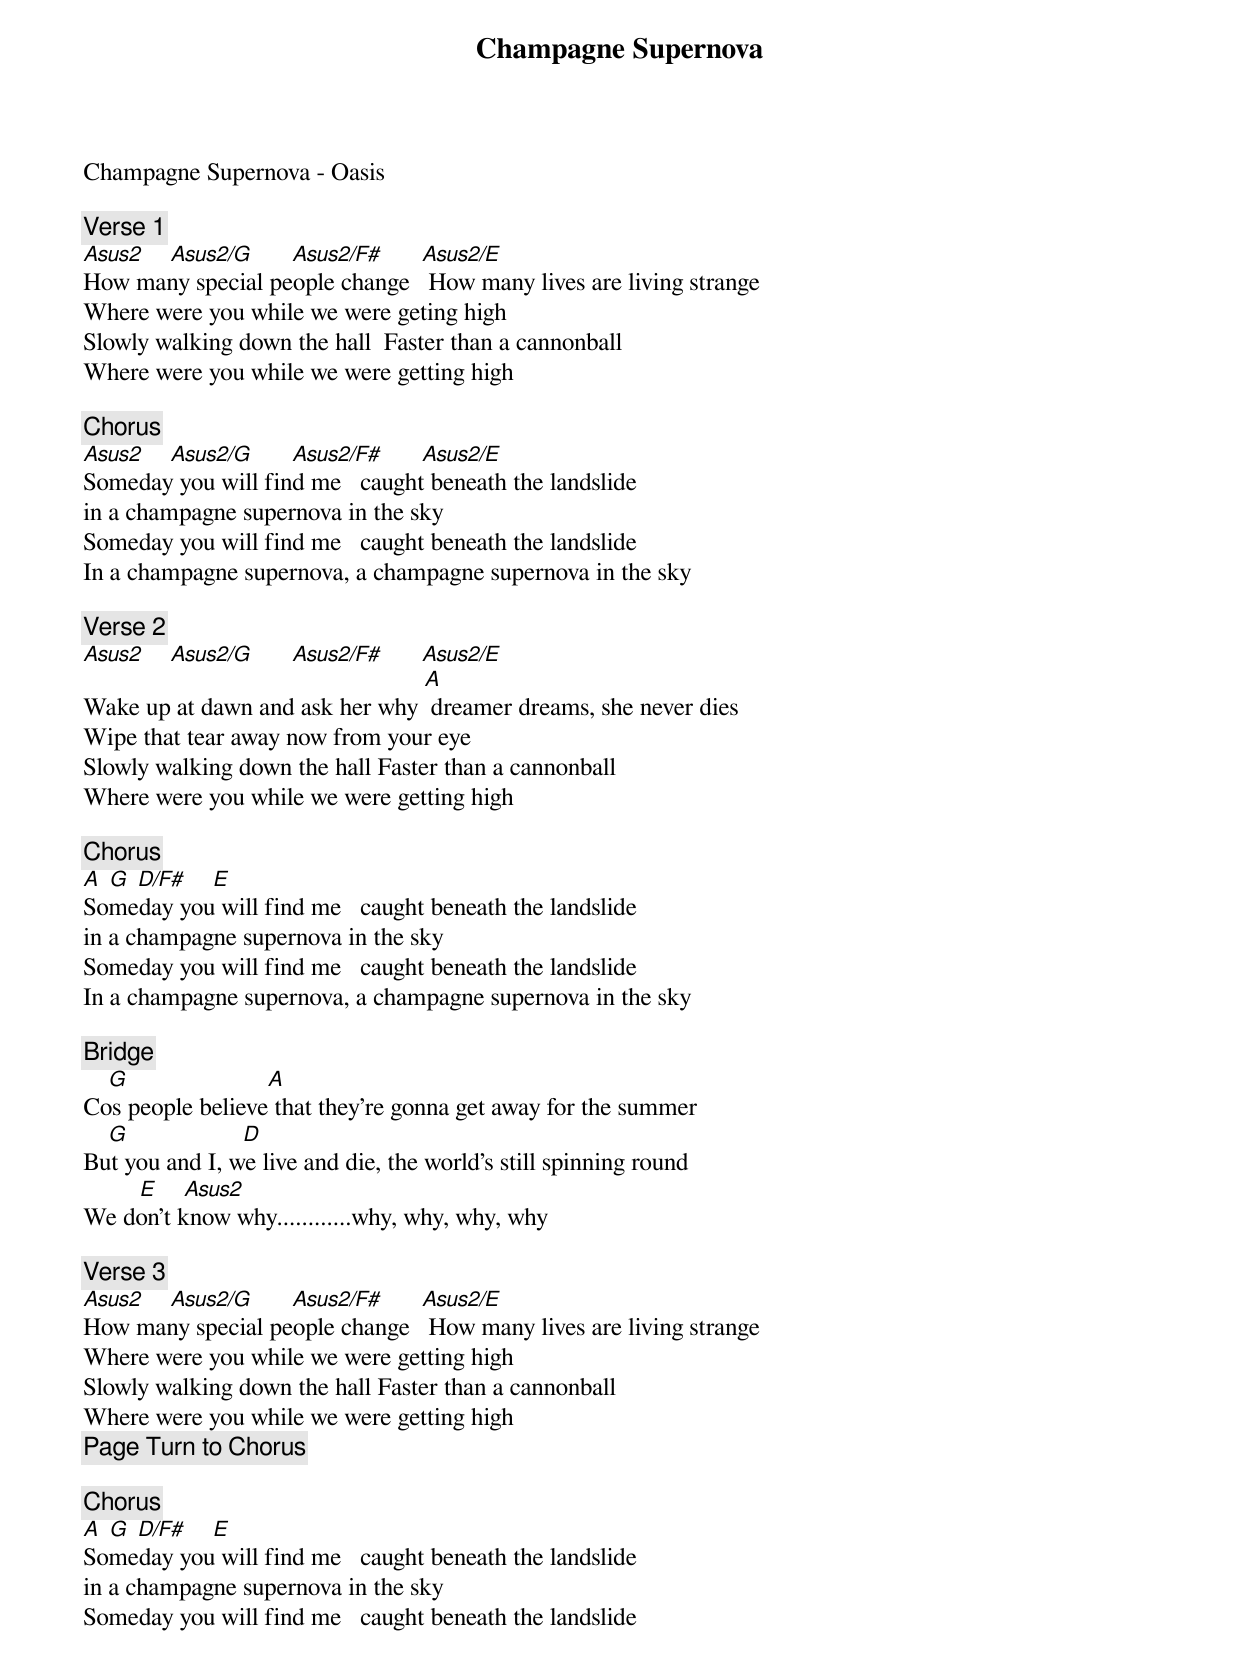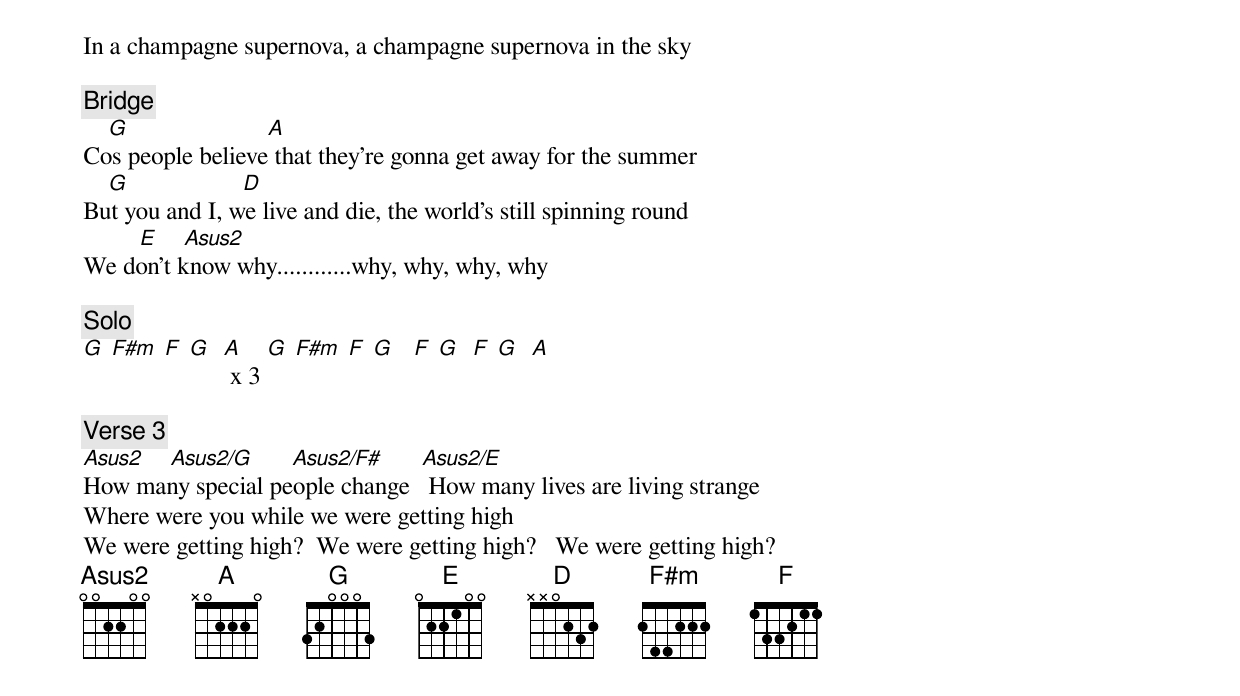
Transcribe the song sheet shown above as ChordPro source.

{title: Champagne Supernova}
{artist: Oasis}
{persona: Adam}
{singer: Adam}
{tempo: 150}
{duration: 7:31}
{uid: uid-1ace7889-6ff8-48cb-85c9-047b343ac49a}
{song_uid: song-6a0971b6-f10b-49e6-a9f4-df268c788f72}



Champagne Supernova - Oasis

{comment: Verse 1}
[Asus2]	   [Asus2/G]      [Asus2/F#]      [Asus2/E]
How many special people change 		How many lives are living strange
Where were you while we were geting high
Slowly walking down the hall		Faster than a cannonball
Where were you while we were getting high

{comment: Chorus}
[Asus2]	   [Asus2/G]      [Asus2/F#]      [Asus2/E]
Someday you will find me 		caught beneath the landslide
in a champagne supernova in the sky
Someday you will find me 		caught beneath the landslide
In a champagne supernova, a champagne supernova in the sky

{comment: Verse 2}
[Asus2]	   [Asus2/G]      [Asus2/F#]      [Asus2/E]
Wake up at dawn and ask her why	[A] dreamer dreams, she never dies
Wipe that tear away now from your eye
Slowly walking down the hall	Faster than a cannonball
Where were you while we were getting high

{comment: Chorus}
[A]	[G]	[D/F#]	   [E]
Someday you will find me 		caught beneath the landslide
in a champagne supernova in the sky
Someday you will find me 		caught beneath the landslide
In a champagne supernova, a champagne supernova in the sky

{comment: Bridge}
    [G]					             				[A]
Cos people believe that they're gonna get away for the summer
    [G]         		    			[D]
But you and I, we live and die, the world's still spinning round
	      		[E]				[Asus2]
We don't know why............why, why, why, why

{comment: Verse 3}
[Asus2]	   [Asus2/G]      [Asus2/F#]      [Asus2/E]
How many special people change  	How many lives are living strange
Where were you while we were getting high
Slowly walking down the hall	Faster than a cannonball
Where were you while we were getting high
{comment: Page Turn to Chorus}

{comment: Chorus}
[A]	[G]	[D/F#]	   [E]
Someday you will find me 		caught beneath the landslide
in a champagne supernova in the sky
Someday you will find me 		caught beneath the landslide
In a champagne supernova, a champagne supernova in the sky

{comment: Bridge}
    [G]					             				[A]
Cos people believe that they're gonna get away for the summer
    [G]         		    			[D]
But you and I, we live and die, the world's still spinning round
	      		[E]				[Asus2]
We don't know why............why, why, why, why

{comment: Solo}
[G] [F#m] [F] [G]  [A]	x 3	[G] [F#m] [F] [G]  	[F] [G]  [F] [G]  [A]

{comment: Verse 3}
[Asus2]	   [Asus2/G]      [Asus2/F#]      [Asus2/E]
How many special people change  	How many lives are living strange
Where were you while we were getting high
We were getting high? 	We were getting high?  	We were getting high?
